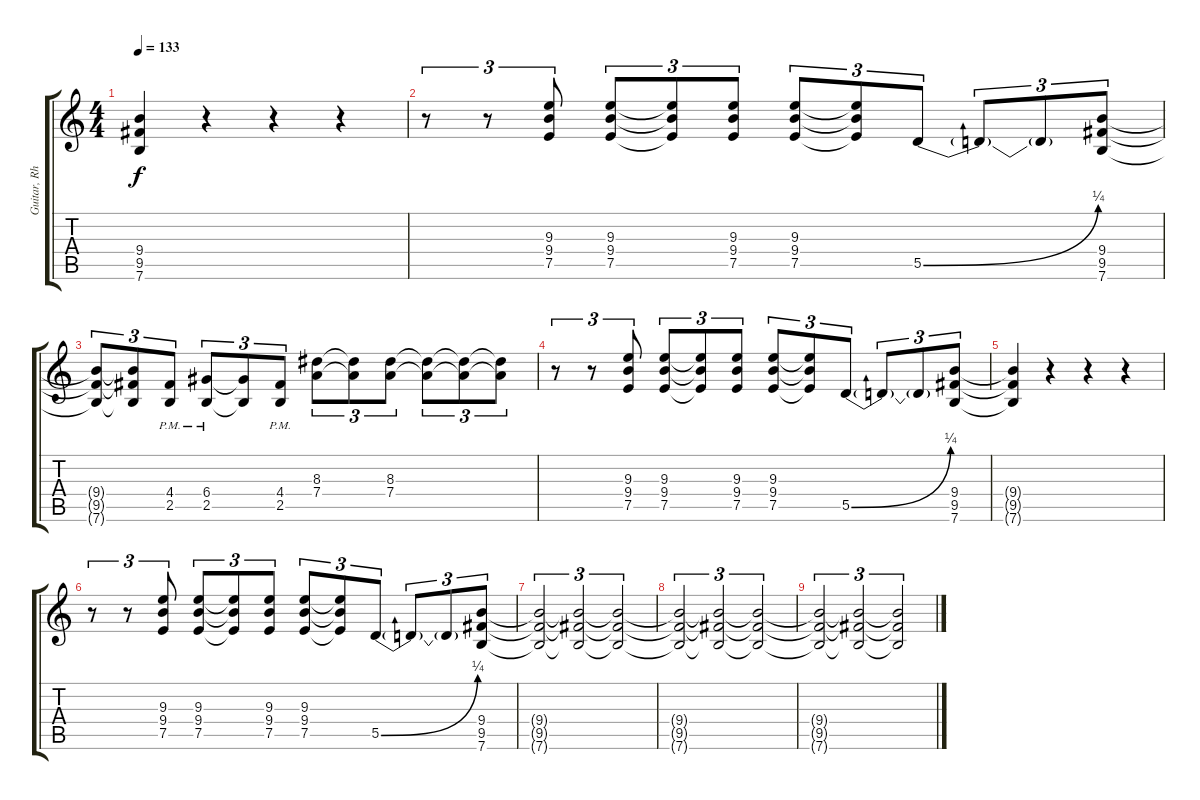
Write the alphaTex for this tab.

\track ("Guitar, Rhythm" "Guitar, Rh") {instrument distortionguitar}
\staff {score tabs}
\tuning (E4 B3 G3 D3 A2 E2) {hide}
\ts (4 4)
\tempo 133
\clef g2
\ks c
(9.4{t} 9.5{t} 7.6{t}).4{dy f} r.4 r.4 r.4 |
r.8{tu (3 2)} r.8{tu (3 2)} (9.3 9.4 7.5).8{tu (3 2)} (9.3 9.4 7.5).8{tu (3 2)} (9.3{t} 9.4{t} 7.5{t}).8{tu (3 2)} (9.3 9.4 7.5).8{tu (3 2)} (9.3 9.4 7.5).8{tu (3 2)} (9.3{t} 9.4{t} 7.5{t}).8{tu (3 2)} 5.5{be (bend 0 0 60 1)}.8{tu (3 2)} 5.5{t}.8{tu (3 2)} 5.5{t}.8{tu (3 2)} (9.4 9.5 7.6).8{tu (3 2)} |
(9.4{t} 9.5{t} 7.6{t}).8{tu (3 2)} (9.4{t} 9.5{t} 7.6{t}).8{tu (3 2)} (4.4{pm} 2.5{pm}).8{tu (3 2)} (6.4{pm} 2.5{pm}).8{tu (3 2)} (6.4{t} 2.5{t}).8{tu (3 2)} (4.4{pm} 2.5{pm}).8{tu (3 2)} (8.3 7.4).8{tu (3 2)} (8.3{t} 7.4{t}).8{tu (3 2)} (8.3 7.4).8{tu (3 2)} (8.3{t} 7.4{t}).8{tu (3 2)} (8.3{t} 7.4{t}).8{tu (3 2)} (8.3{t} 7.4{t}).8{tu (3 2)} |
r.8{tu (3 2)} r.8{tu (3 2)} (9.3 9.4 7.5).8{tu (3 2)} (9.3 9.4 7.5).8{tu (3 2)} (9.3{t} 9.4{t} 7.5{t}).8{tu (3 2)} (9.3 9.4 7.5).8{tu (3 2)} (9.3 9.4 7.5).8{tu (3 2)} (9.3{t} 9.4{t} 7.5{t}).8{tu (3 2)} 5.5{be (bend 0 0 60 1)}.8{tu (3 2)} 5.5{t}.8{tu (3 2)} 5.5{t}.8{tu (3 2)} (9.4 9.5 7.6).8{tu (3 2)} |
(9.4{t} 9.5{t} 7.6{t}).4 r.4 r.4 r.4 |
r.8{tu (3 2)} r.8{tu (3 2)} (9.3 9.4 7.5).8{tu (3 2)} (9.3 9.4 7.5).8{tu (3 2)} (9.3{t} 9.4{t} 7.5{t}).8{tu (3 2)} (9.3 9.4 7.5).8{tu (3 2)} (9.3 9.4 7.5).8{tu (3 2)} (9.3{t} 9.4{t} 7.5{t}).8{tu (3 2)} 5.5{be (bend 0 0 60 1)}.8{tu (3 2)} 5.5{t}.8{tu (3 2)} 5.5{t}.8{tu (3 2)} (9.4 9.5 7.6).8{tu (3 2)} |
(9.4{t} 9.5{t} 7.6{t}).2{tu (3 2)} (9.4{t} 9.5{t} 7.6{t}).2{tu (3 2)} (9.4{t} 9.5{t} 7.6{t}).2{tu (3 2)} |
(9.4{t} 9.5{t} 7.6{t}).2{tu (3 2) volume 2} (9.4{t} 9.5{t} 7.6{t}).2{tu (3 2)} (9.4{t} 9.5{t} 7.6{t}).2{tu (3 2)} |
(9.4{t} 9.5{t} 7.6{t}).2{tu (3 2)} (9.4{t} 9.5{t} 7.6{t}).2{tu (3 2)} (9.4{t} 9.5{t} 7.6{t}).2{tu (3 2)}
